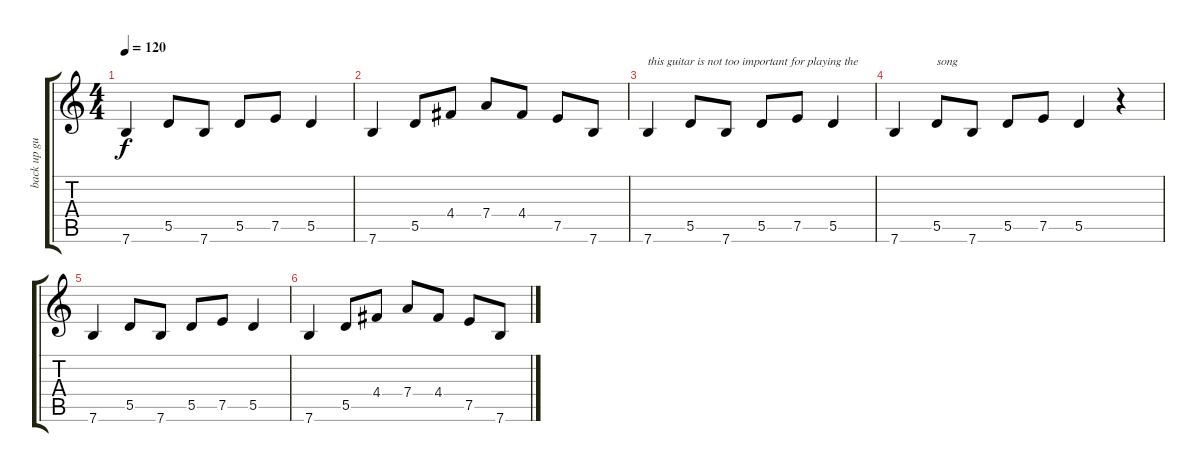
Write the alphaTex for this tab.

\track ("back up guitar" "back up gu") {instrument overdrivenguitar}
\staff {score tabs}
\tuning (E4 B3 G3 D3 A2 E2) {hide}
\ts (4 4)
\tempo 120
\clef g2
\ks c
7.6.4{dy f} 5.5.8 7.6.8 5.5.8 7.5.8 5.5.4 |
7.6.4 5.5.8 4.4.8 7.4.8 4.4.8 7.5.8 7.6.8 |
7.6.4{txt "this guitar is not too important for playing the "} 5.5.8 7.6.8 5.5.8 7.5.8 5.5.4 |
7.6.4 5.5.8{txt "song"} 7.6.8 5.5.8 7.5.8 5.5.4 r.4 |
7.6.4 5.5.8 7.6.8 5.5.8 7.5.8 5.5.4 |
7.6.4 5.5.8 4.4.8 7.4.8 4.4.8 7.5.8 7.6.8
